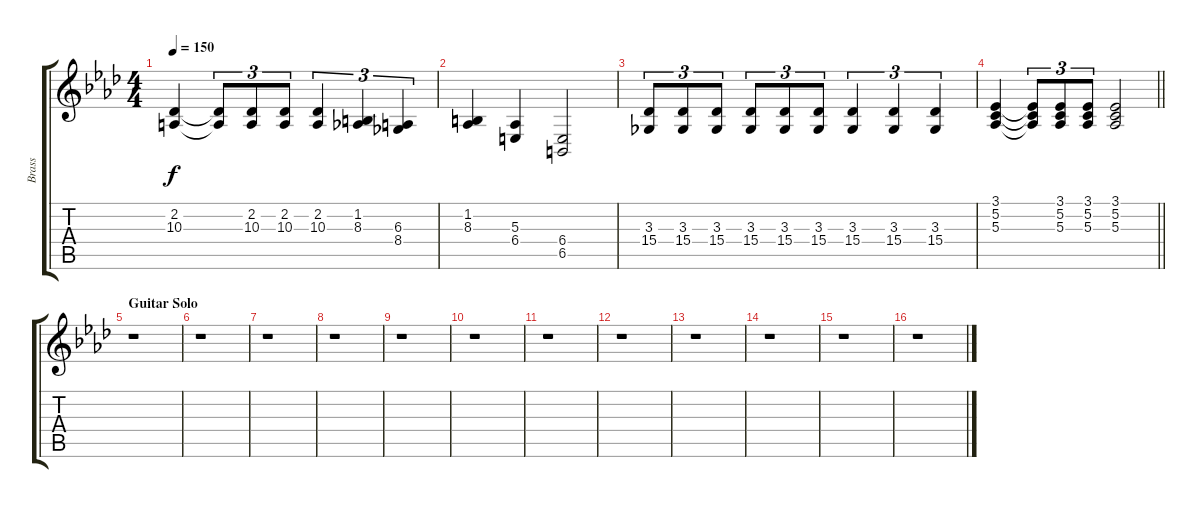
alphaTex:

\track ("Brass" "Brass") {instrument brasssection}
\staff {score tabs}
\tuning (C4 G3 Eb3 Bb2 F2 C2) {hide}
\ts (4 4)
\tempo 150
\clef g2
\ks fminor
(2.2 10.3).4{dy f} (2.2{t} 10.3{t}).8{tu (3 2)} (2.2 10.3).8{tu (3 2)} (2.2 10.3).8{tu (3 2)} (2.2 10.3).4{tu (3 2)} (1.2 8.3).4{tu (3 2)} (6.3 8.4).4{tu (3 2)} |
(1.2 8.3).4 (5.3 6.4).4 (6.4 6.5).2 |
(3.3 15.4).8{tu (3 2)} (3.3 15.4).8{tu (3 2)} (3.3 15.4).8{tu (3 2)} (3.3 15.4).8{tu (3 2)} (3.3 15.4).8{tu (3 2)} (3.3 15.4).8{tu (3 2)} (3.3 15.4).4{tu (3 2)} (3.3 15.4).4{tu (3 2)} (3.3 15.4).4{tu (3 2)} |
\barLineRight lightlight
(3.1 5.2 5.3).4 (3.1{t} 5.2{t} 5.3{t}).8{tu (3 2)} (3.1 5.2 5.3).8{tu (3 2)} (3.1 5.2 5.3).8{tu (3 2)} (3.1 5.2 5.3).2 |
\section ("" "Guitar Solo")
r.1 |
r.1 |
r.1 |
r.1 |
r.1 |
r.1 |
r.1 |
r.1 |
r.1 |
r.1 |
r.1 |
r.1
